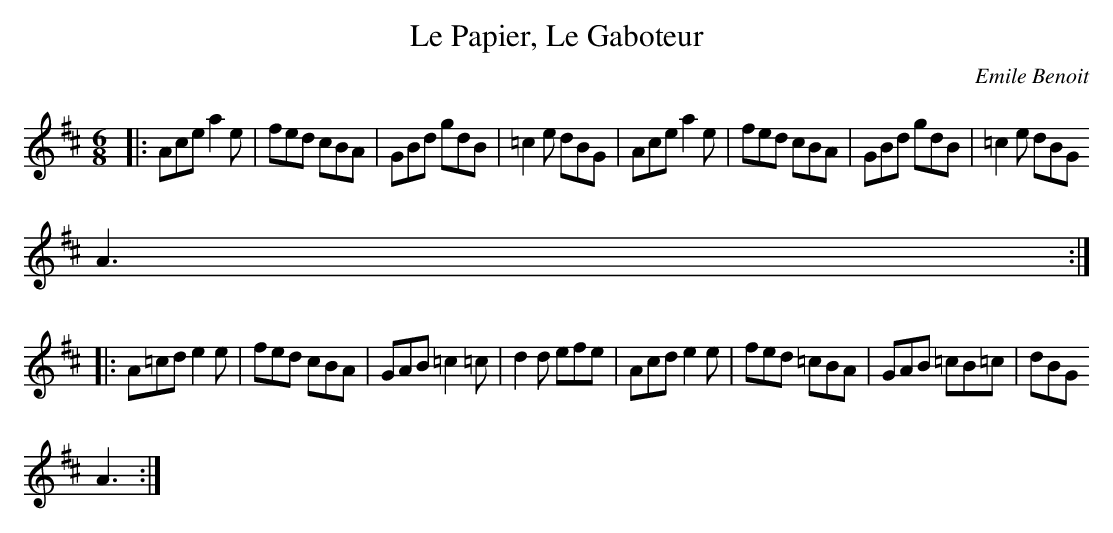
X:1
T:Le Papier, Le Gaboteur
C:Emile Benoit
M:6/8
L:1/8
K:D
|:Ace a2 e|fed cBA|GBd gdB|=c2 e dBG|Ace a2 e|fed cBA|GBd gdB|=c2 e dBG
A3:|
|:A=cd e2 e|fed cBA|GAB =c2 =c|d2 d efe|Acd e2 e|fed =cBA|GAB =cB=c|dBG
A3:|
